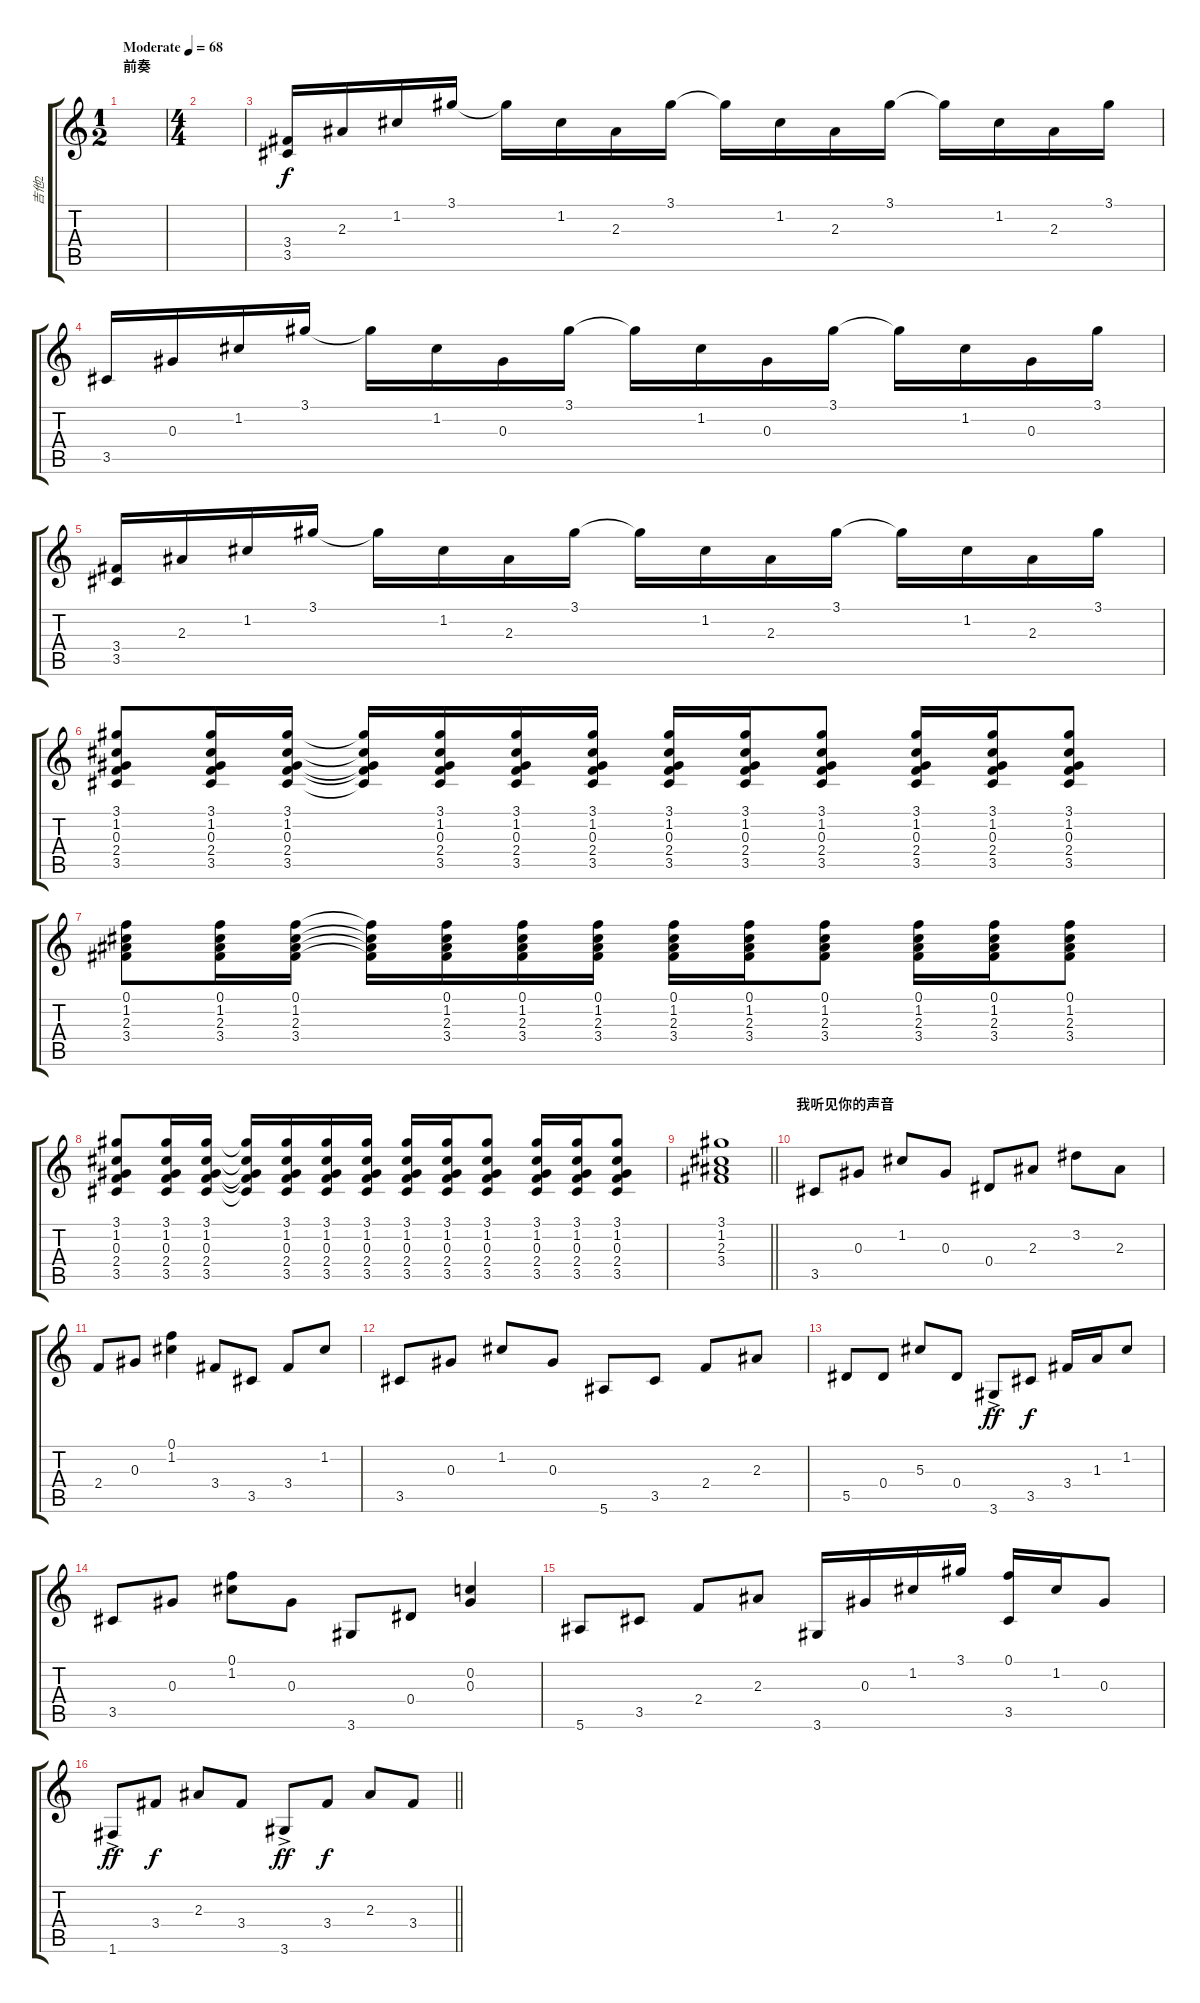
\track ("吉他2" "吉他2") {instrument acousticguitarsteel}
\staff {score tabs}
\tuning (F4 C4 Ab3 Eb3 Bb2 F2) {hide}
\ts (1 2)
\section ("" "前奏")
\tempo (68 "Moderate")
\clef g2
\ks c
|
\ts (4 4)
|
(3.4 3.5).16 2.3.16 1.2.16 3.1.16 3.1{t}.16 1.2.16 2.3.16 3.1.16 3.1{t}.16 1.2.16 2.3.16 3.1.16 3.1{t}.16 1.2.16 2.3.16 3.1.16 |
3.5.16 0.3.16 1.2.16 3.1.16 3.1{t}.16 1.2.16 0.3.16 3.1.16 3.1{t}.16 1.2.16 0.3.16 3.1.16 3.1{t}.16 1.2.16 0.3.16 3.1.16 |
(3.4 3.5).16 2.3.16 1.2.16 3.1.16 3.1{t}.16 1.2.16 2.3.16 3.1.16 3.1{t}.16 1.2.16 2.3.16 3.1.16 3.1{t}.16 1.2.16 2.3.16 3.1.16 |
(3.1 1.2 0.3 2.4 3.5).8 (3.1 1.2 0.3 2.4 3.5).16 (3.1 1.2 0.3 2.4 3.5).16 (3.1{t} 1.2{t} 0.3{t} 2.4{t} 3.5{t}).16 (3.1 1.2 0.3 2.4 3.5).16 (3.1 1.2 0.3 2.4 3.5).16 (3.1 1.2 0.3 2.4 3.5).16 (3.1 1.2 0.3 2.4 3.5).16 (3.1 1.2 0.3 2.4 3.5).16 (3.1 1.2 0.3 2.4 3.5).8 (3.1 1.2 0.3 2.4 3.5).16 (3.1 1.2 0.3 2.4 3.5).16 (3.1 1.2 0.3 2.4 3.5).8 |
(0.1 1.2 2.3 3.4).8 (0.1 1.2 2.3 3.4).16 (0.1 1.2 2.3 3.4).16 (0.1{t} 1.2{t} 2.3{t} 3.4{t}).16 (0.1 1.2 2.3 3.4).16 (0.1 1.2 2.3 3.4).16 (0.1 1.2 2.3 3.4).16 (0.1 1.2 2.3 3.4).16 (0.1 1.2 2.3 3.4).16 (0.1 1.2 2.3 3.4).8 (0.1 1.2 2.3 3.4).16 (0.1 1.2 2.3 3.4).16 (0.1 1.2 2.3 3.4).8 |
(3.1 1.2 0.3 2.4 3.5).8 (3.1 1.2 0.3 2.4 3.5).16 (3.1 1.2 0.3 2.4 3.5).16 (3.1{t} 1.2{t} 0.3{t} 2.4{t} 3.5{t}).16 (3.1 1.2 0.3 2.4 3.5).16 (3.1 1.2 0.3 2.4 3.5).16 (3.1 1.2 0.3 2.4 3.5).16 (3.1 1.2 0.3 2.4 3.5).16 (3.1 1.2 0.3 2.4 3.5).16 (3.1 1.2 0.3 2.4 3.5).8 (3.1 1.2 0.3 2.4 3.5).16 (3.1 1.2 0.3 2.4 3.5).16 (3.1 1.2 0.3 2.4 3.5).8 |
\barLineRight lightlight
(3.1 1.2 2.3 3.4).1 |
\section ("" "我听见你的声音")
3.5.8 0.3.8 1.2.8 0.3.8 0.4.8 2.3.8 3.2.8 2.3.8 |
2.4.8 0.3.8 (0.1 1.2).4 3.4.8 3.5.8 3.4.8 1.2.8 |
3.5.8 0.3.8 1.2.8 0.3.8 5.6.8 3.5.8 2.4.8 2.3.8 |
5.5.8 0.4.8 5.3.8 0.4.8 3.6{ac}.8{dy ff} 3.5.8{dy f} 3.4.16 1.3.16 1.2.8 |
3.5.8 0.3.8 (0.1 1.2).8 0.3.8 3.6.8 0.4.8 (0.2 0.3).4 |
5.6.8 3.5.8 2.4.8 2.3.8 3.6.16 0.3.16 1.2.16 3.1.16 (0.1 3.5).16 1.2.16 0.3.8 |
\barLineRight lightlight
1.6{ac}.8{dy ff} 3.4.8{dy f} 2.3.8 3.4.8 3.6{ac}.8{dy ff} 3.4.8{dy f} 2.3.8 3.4.8
